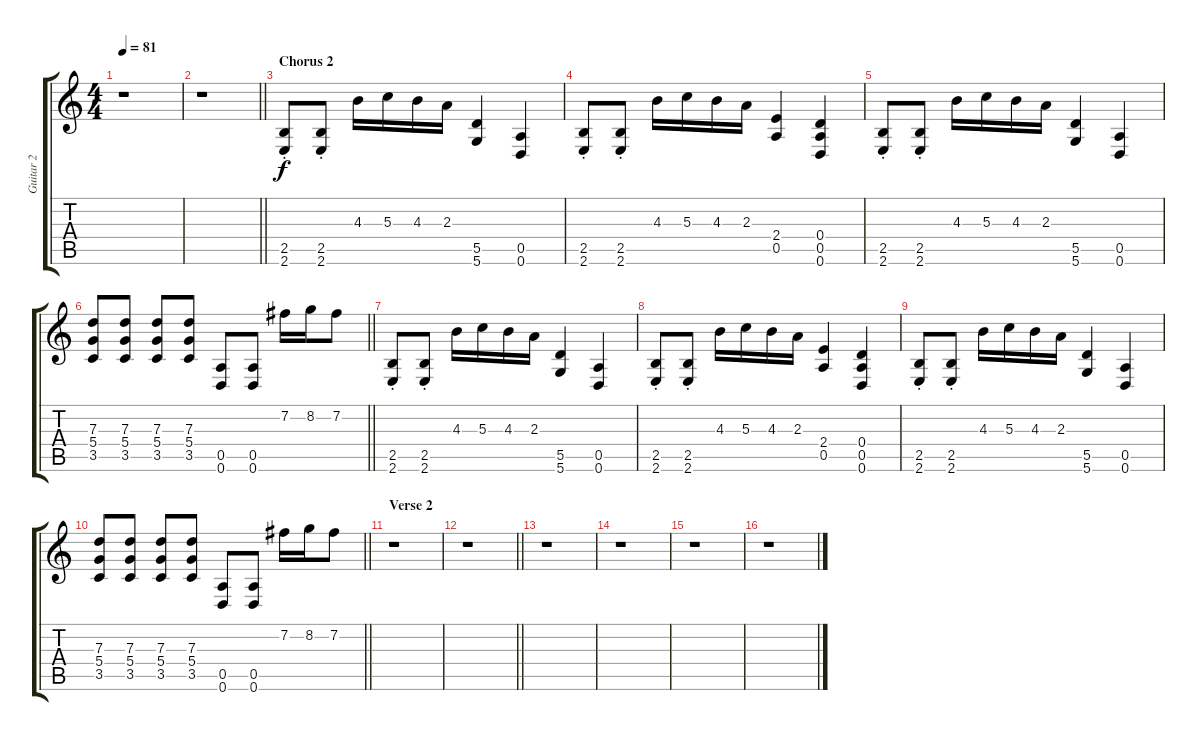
\track ("Guitar 2" "Guitar 2") {instrument overdrivenguitar}
\staff {score tabs}
\tuning (E4 B3 G3 D3 A2 D2) {hide}
\ts (4 4)
\tempo 81
\clef g2
\ks c
r.1{dy f} |
\barLineRight lightlight
r.1 |
\section ("" "Chorus 2")
(2.5{st} 2.6{st}).8{balance 12 instrument overdrivenguitar} (2.5{st} 2.6{st}).8 4.3.16 5.3.16 4.3.16 2.3.16 (5.5 5.6).4 (0.5 0.6).4 |
(2.5{st} 2.6{st}).8{balance 12 instrument overdrivenguitar} (2.5{st} 2.6{st}).8 4.3.16 5.3.16 4.3.16 2.3.16 (2.4 0.5).4 (0.4 0.5 0.6).4 |
(2.5{st} 2.6{st}).8{balance 12 instrument overdrivenguitar} (2.5{st} 2.6{st}).8 4.3.16 5.3.16 4.3.16 2.3.16 (5.5 5.6).4 (0.5 0.6).4 |
\barLineRight lightlight
(7.3 5.4 3.5).8 (7.3 5.4 3.5).8 (7.3 5.4 3.5).8 (7.3 5.4 3.5).8 (0.5 0.6).8 (0.5 0.6).8 7.2.16 8.2.16 7.2.8 |
(2.5{st} 2.6{st}).8{balance 12 instrument overdrivenguitar} (2.5{st} 2.6{st}).8 4.3.16 5.3.16 4.3.16 2.3.16 (5.5 5.6).4 (0.5 0.6).4 |
(2.5{st} 2.6{st}).8{balance 12 instrument overdrivenguitar} (2.5{st} 2.6{st}).8 4.3.16 5.3.16 4.3.16 2.3.16 (2.4 0.5).4 (0.4 0.5 0.6).4 |
(2.5{st} 2.6{st}).8{balance 12 instrument overdrivenguitar} (2.5{st} 2.6{st}).8 4.3.16 5.3.16 4.3.16 2.3.16 (5.5 5.6).4 (0.5 0.6).4 |
\barLineRight lightlight
(7.3 5.4 3.5).8 (7.3 5.4 3.5).8 (7.3 5.4 3.5).8 (7.3 5.4 3.5).8 (0.5 0.6).8 (0.5 0.6).8 7.2.16 8.2.16 7.2.8 |
\section ("" "Verse 2")
r.1 |
\barLineRight lightlight
r.1 |
r.1 |
r.1 |
r.1 |
r.1
